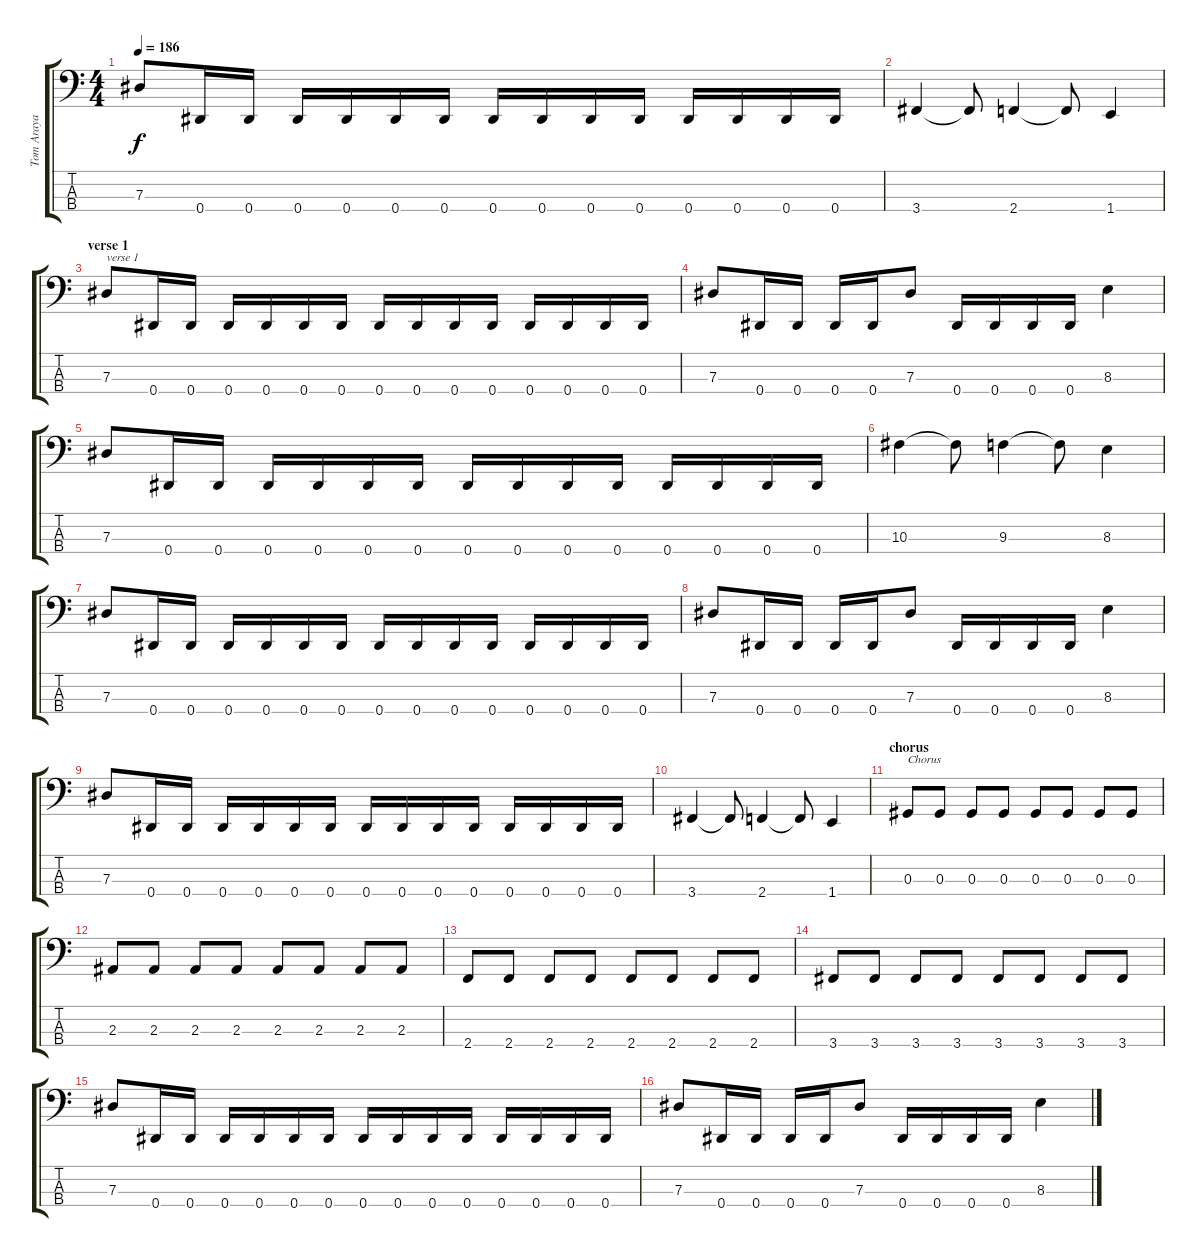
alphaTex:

\track ("Tom Araya" "Tom Araya") {instrument electricbasspick}
\staff {score tabs}
\tuning (Gb2 Db2 Ab1 Eb1) {hide}
\ts (4 4)
\tempo 186
\clef f4
\ks c
7.3.8{dy f} 0.4.16 0.4.16 0.4.16 0.4.16 0.4.16 0.4.16 0.4.16 0.4.16 0.4.16 0.4.16 0.4.16 0.4.16 0.4.16 0.4.16 |
3.4.4 3.4{t}.8 2.4.4 2.4{t}.8 1.4.4 |
\section ("" "verse 1")
7.3.8{txt "verse 1"} 0.4.16 0.4.16 0.4.16 0.4.16 0.4.16 0.4.16 0.4.16 0.4.16 0.4.16 0.4.16 0.4.16 0.4.16 0.4.16 0.4.16 |
7.3.8 0.4.16 0.4.16 0.4.16 0.4.16 7.3.8 0.4.16 0.4.16 0.4.16 0.4.16 8.3.4 |
7.3.8 0.4.16 0.4.16 0.4.16 0.4.16 0.4.16 0.4.16 0.4.16 0.4.16 0.4.16 0.4.16 0.4.16 0.4.16 0.4.16 0.4.16 |
10.3.4 10.3{t}.8 9.3.4 9.3{t}.8 8.3.4 |
7.3.8 0.4.16 0.4.16 0.4.16 0.4.16 0.4.16 0.4.16 0.4.16 0.4.16 0.4.16 0.4.16 0.4.16 0.4.16 0.4.16 0.4.16 |
7.3.8 0.4.16 0.4.16 0.4.16 0.4.16 7.3.8 0.4.16 0.4.16 0.4.16 0.4.16 8.3.4 |
7.3.8 0.4.16 0.4.16 0.4.16 0.4.16 0.4.16 0.4.16 0.4.16 0.4.16 0.4.16 0.4.16 0.4.16 0.4.16 0.4.16 0.4.16 |
3.4.4 3.4{t}.8 2.4.4 2.4{t}.8 1.4.4 |
\section ("" "chorus")
0.3.8{txt "Chorus"} 0.3.8 0.3.8 0.3.8 0.3.8 0.3.8 0.3.8 0.3.8 |
2.3.8 2.3.8 2.3.8 2.3.8 2.3.8 2.3.8 2.3.8 2.3.8 |
2.4.8 2.4.8 2.4.8 2.4.8 2.4.8 2.4.8 2.4.8 2.4.8 |
3.4.8 3.4.8 3.4.8 3.4.8 3.4.8 3.4.8 3.4.8 3.4.8 |
7.3.8 0.4.16 0.4.16 0.4.16 0.4.16 0.4.16 0.4.16 0.4.16 0.4.16 0.4.16 0.4.16 0.4.16 0.4.16 0.4.16 0.4.16 |
7.3.8 0.4.16 0.4.16 0.4.16 0.4.16 7.3.8 0.4.16 0.4.16 0.4.16 0.4.16 8.3.4
